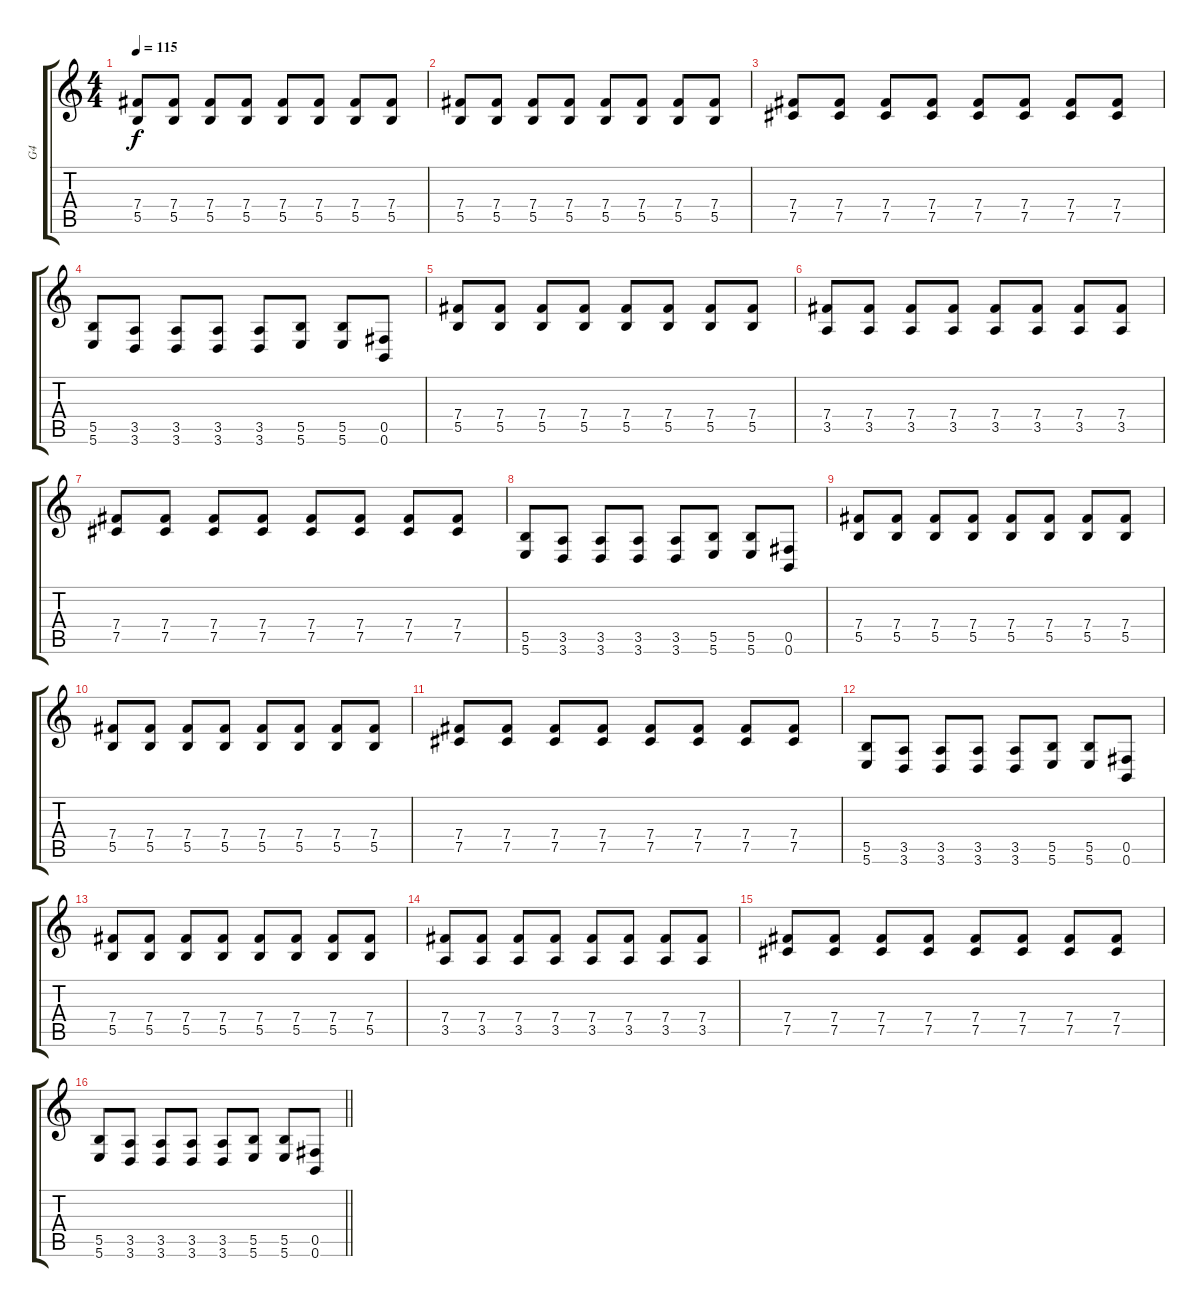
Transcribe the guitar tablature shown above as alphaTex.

\track ("G4" "G4") {instrument distortionguitar}
\staff {score tabs}
\tuning (Db4 Ab3 E3 B2 Gb2 B1) {hide}
\ts (4 4)
\tempo 115
\clef g2
\ks c
(7.4 5.5).8{dy f} (7.4 5.5).8 (7.4 5.5).8 (7.4 5.5).8 (7.4 5.5).8 (7.4 5.5).8 (7.4 5.5).8 (7.4 5.5).8 |
(7.4 5.5).8 (7.4 5.5).8 (7.4 5.5).8 (7.4 5.5).8 (7.4 5.5).8 (7.4 5.5).8 (7.4 5.5).8 (7.4 5.5).8 |
(7.4 7.5).8 (7.4 7.5).8 (7.4 7.5).8 (7.4 7.5).8 (7.4 7.5).8 (7.4 7.5).8 (7.4 7.5).8 (7.4 7.5).8 |
(5.5 5.6).8 (3.5 3.6).8 (3.5 3.6).8 (3.5 3.6).8 (3.5 3.6).8 (5.5 5.6).8 (5.5 5.6).8 (0.5 0.6).8 |
(7.4 5.5).8 (7.4 5.5).8 (7.4 5.5).8 (7.4 5.5).8 (7.4 5.5).8 (7.4 5.5).8 (7.4 5.5).8 (7.4 5.5).8 |
(7.4 3.5).8 (7.4 3.5).8 (7.4 3.5).8 (7.4 3.5).8 (7.4 3.5).8 (7.4 3.5).8 (7.4 3.5).8 (7.4 3.5).8 |
(7.4 7.5).8 (7.4 7.5).8 (7.4 7.5).8 (7.4 7.5).8 (7.4 7.5).8 (7.4 7.5).8 (7.4 7.5).8 (7.4 7.5).8 |
(5.5 5.6).8 (3.5 3.6).8 (3.5 3.6).8 (3.5 3.6).8 (3.5 3.6).8 (5.5 5.6).8 (5.5 5.6).8 (0.5 0.6).8 |
(7.4 5.5).8 (7.4 5.5).8 (7.4 5.5).8 (7.4 5.5).8 (7.4 5.5).8 (7.4 5.5).8 (7.4 5.5).8 (7.4 5.5).8 |
(7.4 5.5).8 (7.4 5.5).8 (7.4 5.5).8 (7.4 5.5).8 (7.4 5.5).8 (7.4 5.5).8 (7.4 5.5).8 (7.4 5.5).8 |
(7.4 7.5).8 (7.4 7.5).8 (7.4 7.5).8 (7.4 7.5).8 (7.4 7.5).8 (7.4 7.5).8 (7.4 7.5).8 (7.4 7.5).8 |
(5.5 5.6).8 (3.5 3.6).8 (3.5 3.6).8 (3.5 3.6).8 (3.5 3.6).8 (5.5 5.6).8 (5.5 5.6).8 (0.5 0.6).8 |
(7.4 5.5).8 (7.4 5.5).8 (7.4 5.5).8 (7.4 5.5).8 (7.4 5.5).8 (7.4 5.5).8 (7.4 5.5).8 (7.4 5.5).8 |
(7.4 3.5).8 (7.4 3.5).8 (7.4 3.5).8 (7.4 3.5).8 (7.4 3.5).8 (7.4 3.5).8 (7.4 3.5).8 (7.4 3.5).8 |
(7.4 7.5).8 (7.4 7.5).8 (7.4 7.5).8 (7.4 7.5).8 (7.4 7.5).8 (7.4 7.5).8 (7.4 7.5).8 (7.4 7.5).8 |
\barLineRight lightlight
(5.5 5.6).8 (3.5 3.6).8 (3.5 3.6).8 (3.5 3.6).8 (3.5 3.6).8 (5.5 5.6).8 (5.5 5.6).8 (0.5 0.6).8
